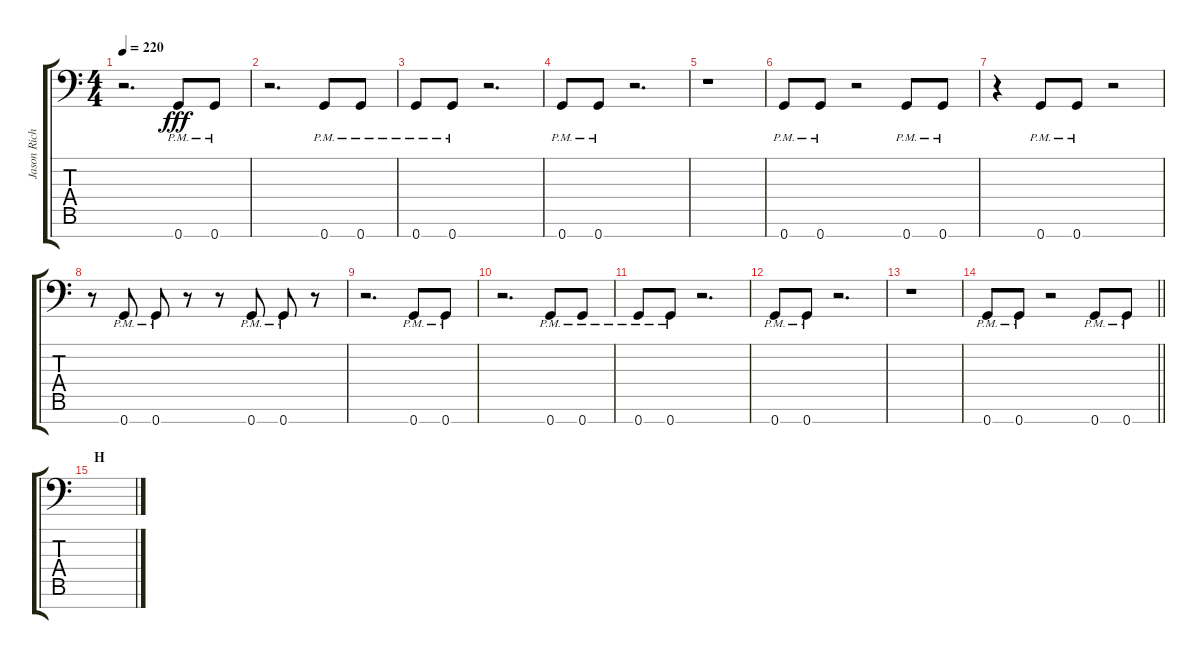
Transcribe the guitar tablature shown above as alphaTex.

\track ("Jason Richardson - Guitar" "Jason Rich") {instrument distortionguitar}
\staff {score tabs}
\tuning (D4 A3 F3 C3 G2 D2 G1) {hide}
\ts (4 4)
\tempo 220
\clef f4
\ks c
r.2{d dy fff} 0.7{pm}.8 0.7{pm}.8 |
r.2{d} 0.7{pm}.8 0.7{pm}.8 |
0.7{pm}.8 0.7{pm}.8 r.2{d} |
0.7{pm}.8 0.7{pm}.8 r.2{d} |
r.1 |
0.7{pm}.8 0.7{pm}.8 r.2 0.7{pm}.8 0.7{pm}.8 |
r.4 0.7{pm}.8 0.7{pm}.8 r.2 |
r.8 0.7{pm}.8 0.7{pm}.8 r.8 r.8 0.7{pm}.8 0.7{pm}.8 r.8 |
r.2{d} 0.7{pm}.8 0.7{pm}.8 |
r.2{d} 0.7{pm}.8 0.7{pm}.8 |
0.7{pm}.8 0.7{pm}.8 r.2{d} |
0.7{pm}.8 0.7{pm}.8 r.2{d} |
r.1 |
\barLineRight lightlight
0.7{pm}.8 0.7{pm}.8 r.2 0.7{pm}.8 0.7{pm}.8 |
\section ("" "H")
